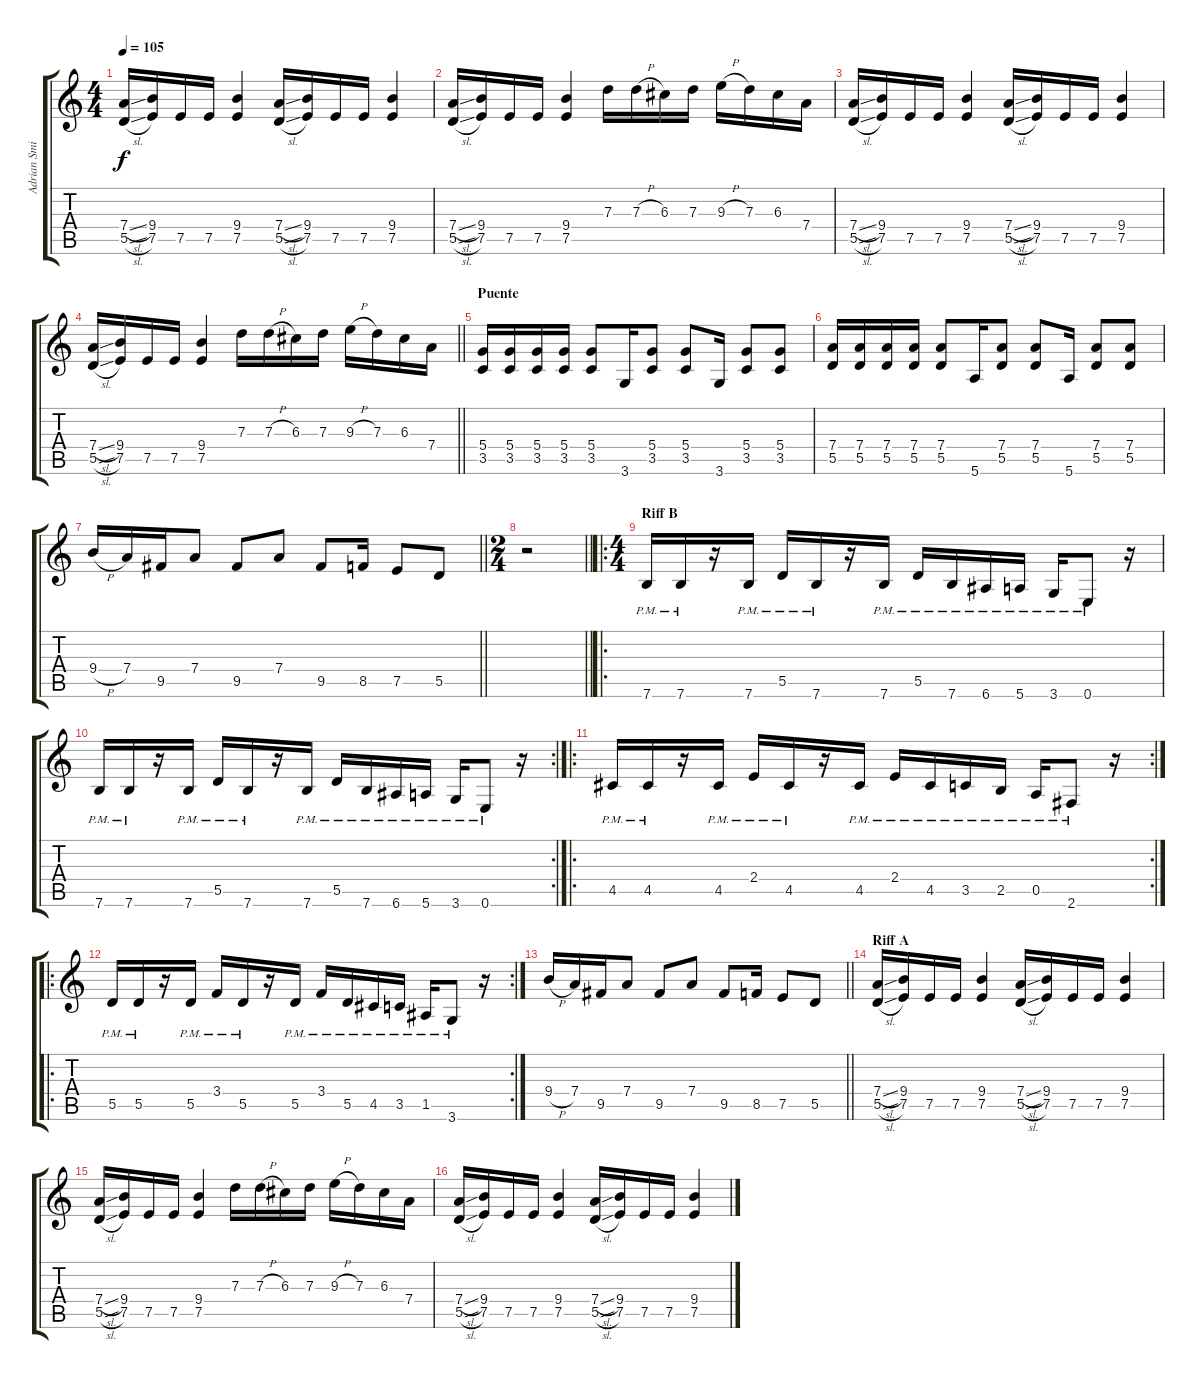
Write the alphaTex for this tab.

\track ("Adrian Smith" "Adrian Smi") {instrument overdrivenguitar}
\staff {score tabs}
\tuning (E4 B3 G3 D3 A2 E2) {hide}
\ts (4 4)
\tempo 105
\clef g2
\ks c
(7.4{sl} 5.5{sl}).16{dy f} (9.4 7.5).16 7.5.16 7.5.16 (9.4 7.5).4 (7.4{sl} 5.5{sl}).16 (9.4 7.5).16 7.5.16 7.5.16 (9.4 7.5).4 |
(7.4{sl} 5.5{sl}).16 (9.4 7.5).16 7.5.16 7.5.16 (9.4 7.5).4 7.3.16 7.3{h}.16 6.3.16 7.3.16 9.3{h}.16 7.3.16 6.3.16 7.4.16 |
(7.4{sl} 5.5{sl}).16 (9.4 7.5).16 7.5.16 7.5.16 (9.4 7.5).4 (7.4{sl} 5.5{sl}).16 (9.4 7.5).16 7.5.16 7.5.16 (9.4 7.5).4 |
\barLineRight lightlight
(7.4{sl} 5.5{sl}).16 (9.4 7.5).16 7.5.16 7.5.16 (9.4 7.5).4 7.3.16 7.3{h}.16 6.3.16 7.3.16 9.3{h}.16 7.3.16 6.3.16 7.4.16 |
\section ("" "Puente")
(5.4 3.5).16 (5.4 3.5).16 (5.4 3.5).16 (5.4 3.5).16 (5.4 3.5).8 3.6.16 (5.4 3.5).8 (5.4 3.5).8 3.6.16 (5.4 3.5).8 (5.4 3.5).8 |
(7.4 5.5).16 (7.4 5.5).16 (7.4 5.5).16 (7.4 5.5).16 (7.4 5.5).8 5.6.16 (7.4 5.5).8 (7.4 5.5).8 5.6.16 (7.4 5.5).8 (7.4 5.5).8 |
\barLineRight lightlight
9.4{h}.16 7.4.16 9.5.16 7.4.8 9.5.8 7.4.8 9.5.8 8.5.16 7.5.8 5.5.8 |
\ts (2 4)
\barLineRight lightlight
r.2 |
\ro
\ts (4 4)
\section ("" "Riff B")
7.6{pm}.16 7.6{pm}.16 r.16 7.6{pm}.16 5.5{pm}.16 7.6{pm}.16 r.16 7.6{pm}.16 5.5{pm}.16 7.6{pm}.16 6.6{pm}.16 5.6{pm}.16 3.6{pm}.16 0.6{pm}.8 r.16 |
\rc 2
7.6{pm}.16 7.6{pm}.16 r.16 7.6{pm}.16 5.5{pm}.16 7.6{pm}.16 r.16 7.6{pm}.16 5.5{pm}.16 7.6{pm}.16 6.6{pm}.16 5.6{pm}.16 3.6{pm}.16 0.6{pm}.8 r.16 |
\ro
\rc 2
4.5{pm}.16 4.5{pm}.16 r.16 4.5{pm}.16 2.4{pm}.16 4.5{pm}.16 r.16 4.5{pm}.16 2.4{pm}.16 4.5{pm}.16 3.5{pm}.16 2.5{pm}.16 0.5{pm}.16 2.6{pm}.8 r.16 |
\ro
\rc 2
5.5{pm}.16 5.5{pm}.16 r.16 5.5{pm}.16 3.4{pm}.16 5.5{pm}.16 r.16 5.5{pm}.16 3.4{pm}.16 5.5{pm}.16 4.5{pm}.16 3.5{pm}.16 1.5{pm}.16 3.6{pm}.8 r.16 |
\barLineRight lightlight
9.4{h}.16 7.4.16 9.5.16 7.4.8 9.5.8 7.4.8 9.5.8 8.5.16 7.5.8 5.5.8 |
\section ("" "Riff A")
(7.4{sl} 5.5{sl}).16 (9.4 7.5).16 7.5.16 7.5.16 (9.4 7.5).4 (7.4{sl} 5.5{sl}).16 (9.4 7.5).16 7.5.16 7.5.16 (9.4 7.5).4 |
(7.4{sl} 5.5{sl}).16 (9.4 7.5).16 7.5.16 7.5.16 (9.4 7.5).4 7.3.16 7.3{h}.16 6.3.16 7.3.16 9.3{h}.16 7.3.16 6.3.16 7.4.16 |
(7.4{sl} 5.5{sl}).16 (9.4 7.5).16 7.5.16 7.5.16 (9.4 7.5).4 (7.4{sl} 5.5{sl}).16 (9.4 7.5).16 7.5.16 7.5.16 (9.4 7.5).4
